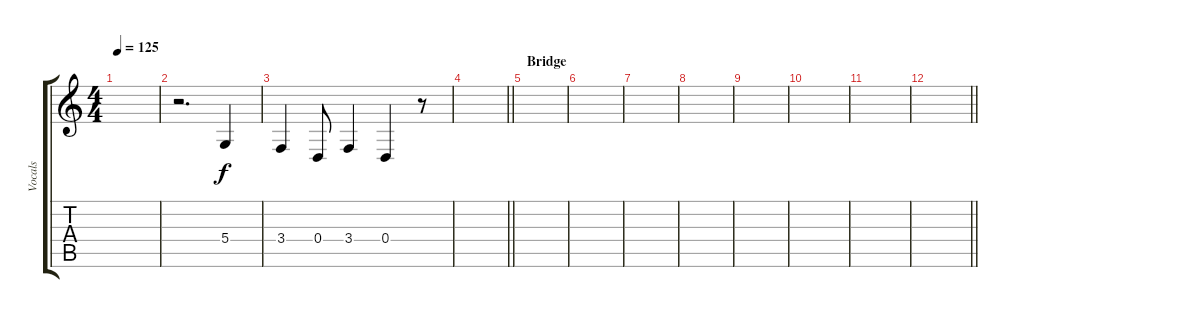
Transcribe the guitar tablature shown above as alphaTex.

\track ("Vocals" "Vocals") {instrument harpsichord}
\staff {score tabs}
\tuning (E4 B3 G3 D3 A2 D2) {hide}
\ts (4 4)
\tempo 125
\clef g2
\ks c
|
r.2{d} 5.4.4 |
3.4.4 0.4.8 3.4.4 0.4.4 r.8 |
\barLineRight lightlight
|
\section ("" "Bridge")
|
|
|
|
|
|
|
\barLineRight lightlight
